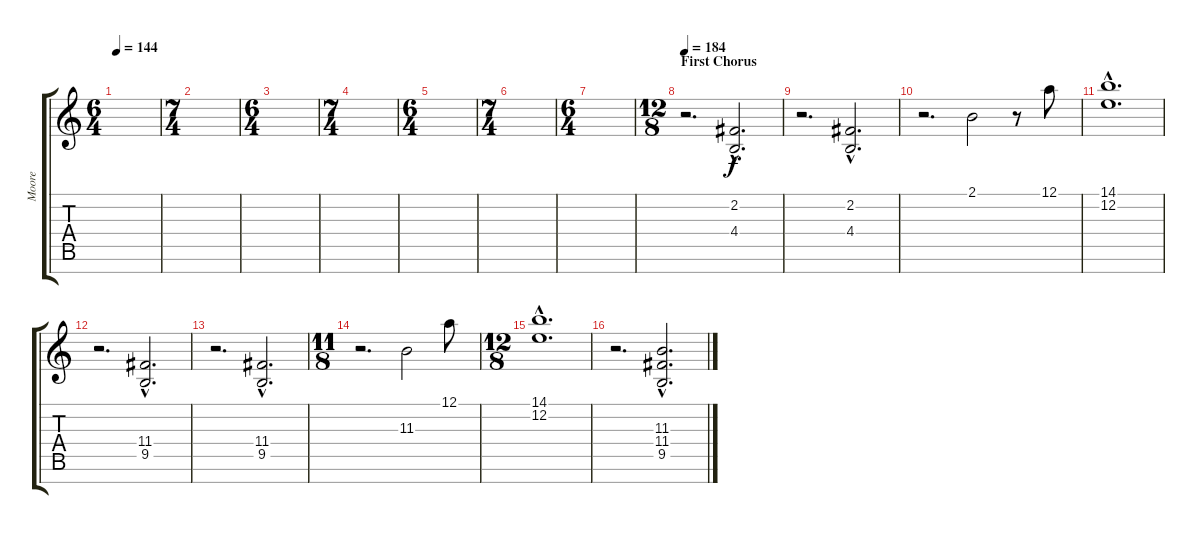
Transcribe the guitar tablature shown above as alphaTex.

\track ("Moore" "Moore") {instrument electricpiano2}
\staff {score tabs}
\tuning (A4 E4 C4 G3 D3 A2 D2) {hide}
\ts (6 4)
\tempo 144
\clef g2
\ks c
|
\ts (7 4)
|
\ts (6 4)
|
\ts (7 4)
|
\ts (6 4)
|
\ts (7 4)
|
\ts (6 4)
|
\ts (12 8)
\section ("" "First Chorus")
\tempo 184
r.2{d} (2.2{hac} 4.4{hac}).2{d} |
r.2{d} (2.2{hac} 4.4{hac}).2{d} |
r.2{d} 2.1.2 r.8 12.1.8 |
(14.1{hac} 12.2{hac}).1{d} |
r.2{d} (11.4{hac} 9.5{hac}).2{d} |
r.2{d} (11.4{hac} 9.5{hac}).2{d} |
\ts (11 8)
r.2{d} 11.3.2 12.1.8 |
\ts (12 8)
(14.1{hac} 12.2{hac}).1{d} |
r.2{d} (11.3{hac} 11.4{hac} 9.5{hac}).2{d}
